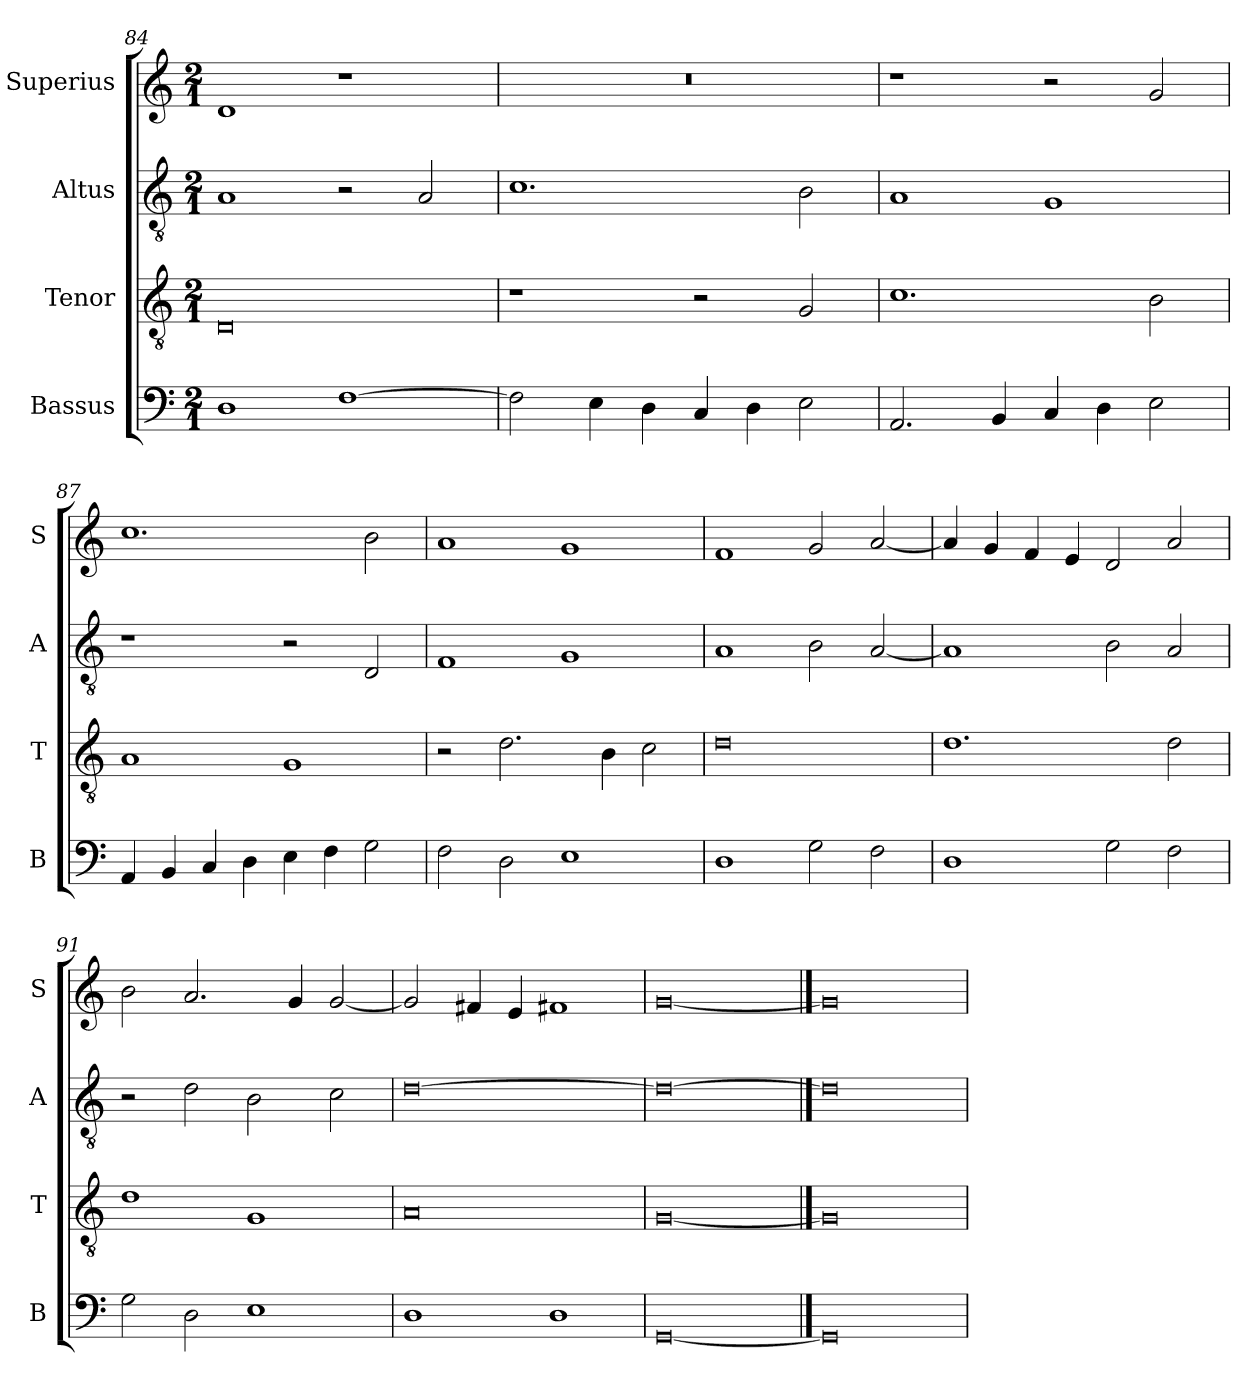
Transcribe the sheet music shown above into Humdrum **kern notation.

**kern	**kern	**kern	**kern
*part4	*part3	*part2	*part1
*staff4	*staff3	*staff2	*staff1
*I"Bassus	*I"Tenor	*I"Altus	*I"Superius
*I'B	*I'T	*I'A	*I'S
*clefF4	*clefGv2	*clefGv2	*clefG2
*k[]	*k[]	*k[]	*k[]
*C:	*C:	*C:	*C:
*M2/1	*M2/1	*M2/1	*M2/1
=84	=84	=84	=84
1D	0D	1A	1d
[1F	.	2r	1r
.	.	2A	.
=85	=85	=85	=85
2F]	1r	1.c	0r
4E	.	.	.
4D	.	.	.
4C	2r	.	.
4D	.	.	.
2E	2G	2B	.
=86	=86	=86	=86
2.AA	1.c	1A	1r
4BB	.	.	.
4C	.	1G	2r
4D	.	.	.
2E	2B	.	2g
=87	=87	=87	=87
4AA	1A	1r	1.cc
4BB	.	.	.
4C	.	.	.
4D	.	.	.
4E	1G	2r	.
4F	.	.	.
2G	.	2D	2b
=88	=88	=88	=88
2F	2r	1F	1a
2D	2.d	.	.
1E	.	1G	1g
.	4B	.	.
.	2c	.	.
=89	=89	=89	=89
1D	0d	1A	1f
2G	.	2B	2g
2F	.	[2A	[2a
=90	=90	=90	=90
1D	1.d	1A]	4a]
.	.	.	4g
.	.	.	4f
.	.	.	4e
2G	.	2B	2d
2F	2d	2A	2a
=91	=91	=91	=91
2G	1d	2r	2b
2D	.	2d	2.a
1E	1G	2B	.
.	.	.	4g
.	.	2c	[2g
=92	=92	=92	=92
1D	0A	[0d	2g]
.	.	.	4f#X
.	.	.	4e
1D	.	.	1f#X
=93	=93	=93	=93
[0GG	[0G	0d_	[0g
==94	==94	==94	==94
0GG]	0G]	0d]	0g]
=	=	=	=
*-	*-	*-	*-
